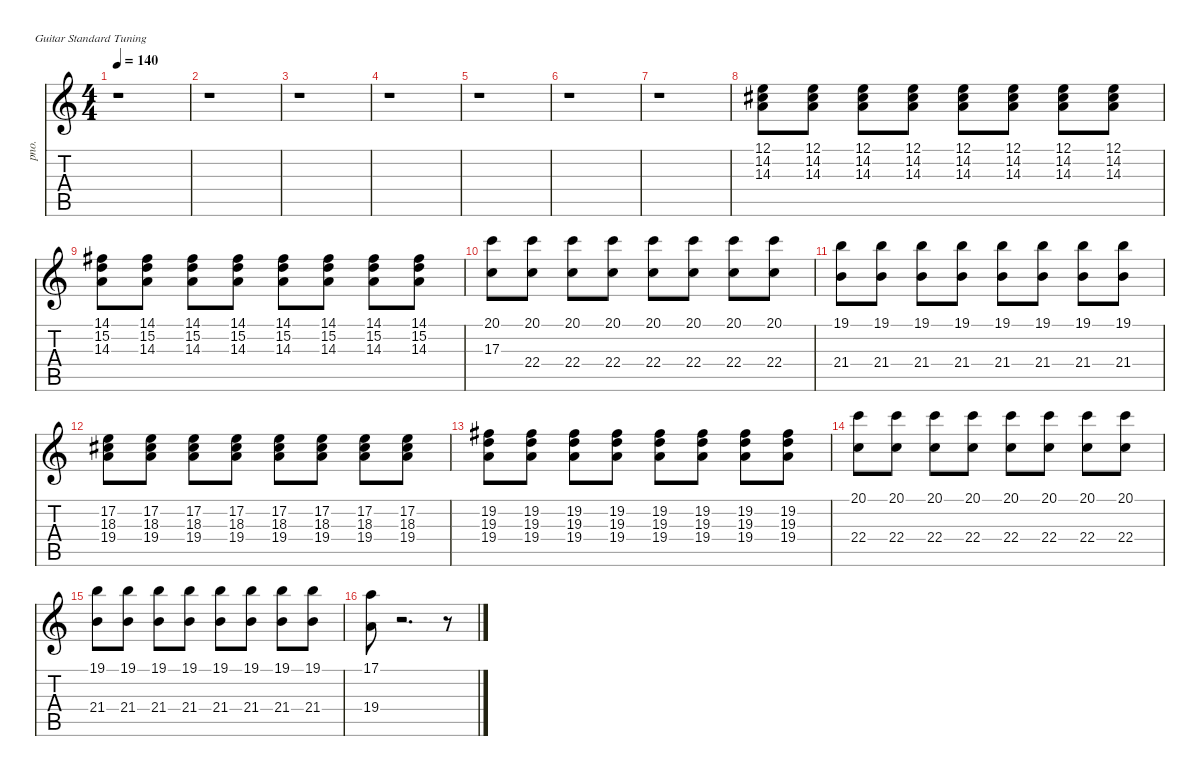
\defaultSystemsLayout 4
\hideDynamics
\bracketExtendMode nobrackets
\otherSystemsTrackNameOrientation horizontal
\track ("Piano" "pno.") {instrument acousticgrandpiano}
\staff {score tabs}
\tuning (E4 B3 G3 D3 A2 E2)
\ts (4 4)
\tempo 140
\clef g2
\ks c
r.1{dy mf} |
r.1 |
r.1 |
r.1 |
r.1 |
r.1 |
r.1 |
(12.1 14.2{acc #} 14.3).8 (12.1 14.2{acc #} 14.3).8 (12.1 14.2{acc #} 14.3).8 (12.1 14.2{acc #} 14.3).8 (12.1 14.2{acc #} 14.3).8 (12.1 14.2{acc #} 14.3).8 (12.1 14.2{acc #} 14.3).8 (12.1 14.2{acc #} 14.3).8 |
(14.1{acc #} 15.2 14.3).8 (14.1{acc #} 15.2 14.3).8 (14.1{acc #} 15.2 14.3).8 (14.1{acc #} 15.2 14.3).8 (14.1{acc #} 15.2 14.3).8 (14.1{acc #} 15.2 14.3).8 (14.1{acc #} 15.2 14.3).8 (14.1{acc #} 15.2 14.3).8 |
(20.1 17.3).8{dy f} (20.1 22.4).8 (20.1 22.4).8 (20.1 22.4).8 (20.1 22.4).8 (20.1 22.4).8 (20.1 22.4).8 (20.1 22.4).8 |
(19.1 21.4).8 (19.1 21.4).8 (19.1 21.4).8 (19.1 21.4).8 (19.1 21.4).8 (19.1 21.4).8 (19.1 21.4).8 (19.1 21.4).8 |
(17.2 18.3{acc #} 19.4).8{dy mf} (17.2 18.3{acc #} 19.4).8 (17.2 18.3{acc #} 19.4).8 (17.2 18.3{acc #} 19.4).8 (17.2 18.3{acc #} 19.4).8 (17.2 18.3{acc #} 19.4).8 (17.2 18.3{acc #} 19.4).8 (17.2 18.3{acc #} 19.4).8 |
(19.2{acc #} 19.3 19.4).8 (19.2{acc #} 19.3 19.4).8 (19.2{acc #} 19.3 19.4).8 (19.2{acc #} 19.3 19.4).8 (19.2{acc #} 19.3 19.4).8 (19.2{acc #} 19.3 19.4).8 (19.2{acc #} 19.3 19.4).8 (19.2{acc #} 19.3 19.4).8 |
(20.1 22.4).8{dy f} (20.1 22.4).8 (20.1 22.4).8 (20.1 22.4).8 (20.1 22.4).8 (20.1 22.4).8 (20.1 22.4).8 (20.1 22.4).8 |
(19.1 21.4).8 (19.1 21.4).8 (19.1 21.4).8 (19.1 21.4).8 (19.1 21.4).8 (19.1 21.4).8 (19.1 21.4).8 (19.1 21.4).8 |
(17.1 19.4).8 r.2{d} r.8
